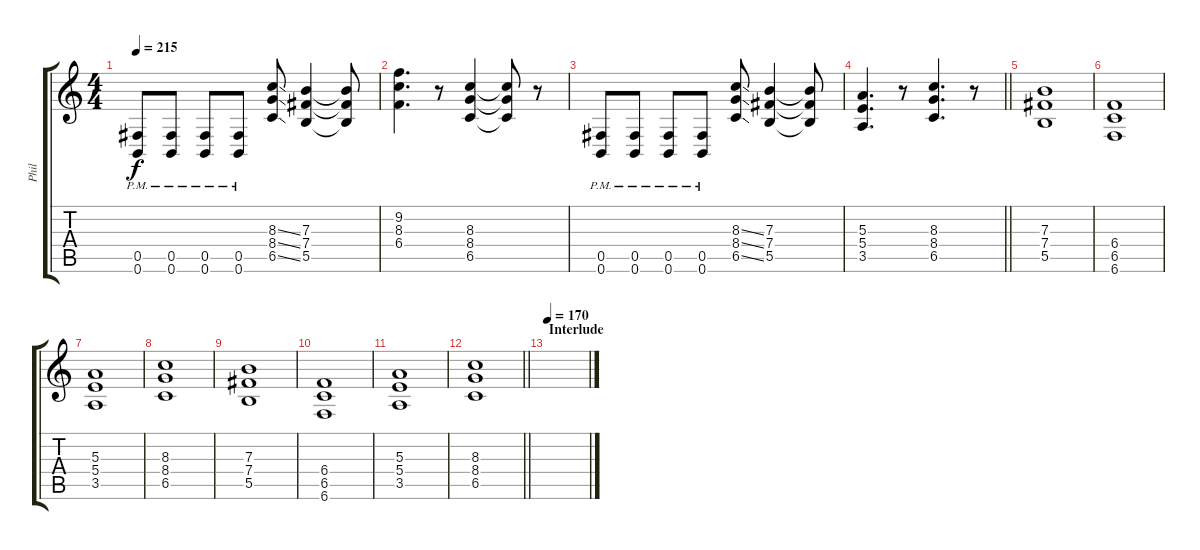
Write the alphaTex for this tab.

\track ("Phil" "Phil") {instrument overdrivenguitar}
\staff {score tabs}
\tuning (Db4 Ab3 E3 B2 Gb2 B1) {hide}
\ts (4 4)
\tempo 215
\clef g2
\ks c
(0.5{pm} 0.6{pm}).8{dy f} (0.5{pm} 0.6{pm}).8 (0.5{pm} 0.6{pm}).8 (0.5{pm} 0.6{pm}).8 (8.3{ss} 8.4{ss} 6.5{ss}).8 (7.3 7.4 5.5).4 (7.3{t} 7.4{t} 5.5{t}).8 |
(9.2 8.3 6.4).4{d} r.8 (8.3 8.4 6.5).4 (8.3{t} 8.4{t} 6.5{t}).8 r.8 |
(0.5{pm} 0.6{pm}).8 (0.5{pm} 0.6{pm}).8 (0.5{pm} 0.6{pm}).8 (0.5{pm} 0.6{pm}).8 (8.3{ss} 8.4{ss} 6.5{ss}).8 (7.3 7.4 5.5).4 (7.3{t} 7.4{t} 5.5{t}).8 |
\barLineRight lightlight
(5.3 5.4 3.5).4{d} r.8 (8.3 8.4 6.5).4{d} r.8 |
(7.3 7.4 5.5).1 |
(6.4 6.5 6.6).1 |
(5.3 5.4 3.5).1 |
(8.3 8.4 6.5).1 |
(7.3 7.4 5.5).1 |
(6.4 6.5 6.6).1 |
(5.3 5.4 3.5).1 |
\barLineRight lightlight
(8.3 8.4 6.5).1 |
\section ("" "Interlude")
\tempo 170
